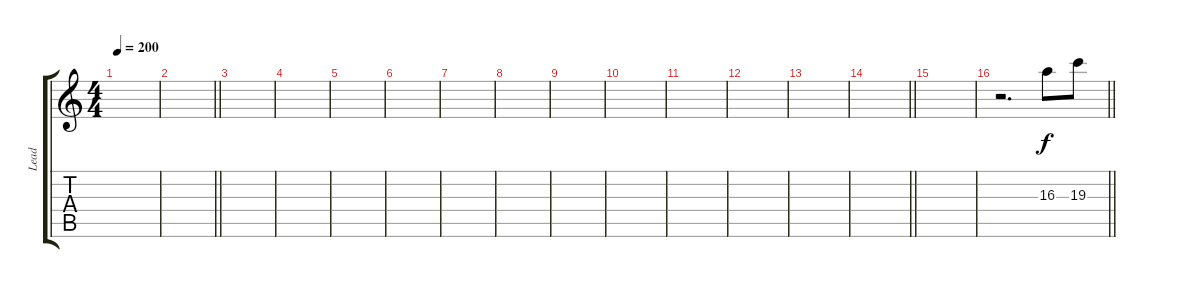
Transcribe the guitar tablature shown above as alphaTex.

\track ("Lead" "Lead") {instrument distortionguitar}
\staff {score tabs}
\tuning (D4 A3 F3 C3 G2 D2) {hide}
\ts (4 4)
\tempo 200
\clef g2
\ks c
|
\barLineRight lightlight
|
|
|
|
|
|
|
|
|
|
|
|
\barLineRight lightlight
|
|
\barLineRight lightlight
r.2{d} 16.3.8 19.3.8
